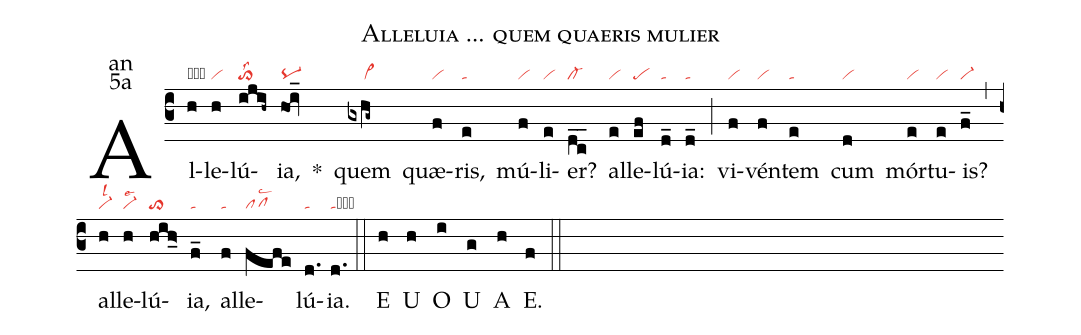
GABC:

name:Alleluia ... quem quaeris mulier;
office-part:an;
mode:5a;
nabc-lines:1;
%%
(c3) Al(h|obvilse6)le(h|vi)lú(ijih~|to>lss2){ia},(hoi_|pq-) <sp>*</sp>() quem(gxhg~|/////vi>) quæ(f|vi)ris,(e|ta) mú(f|vi)li(e|vi)er?(dc__|cl-) al(e|vi)le(ef|pe)lú(d_|ta){ia}:(d_|ta) (;) vi(f|vi)vén(f|vi)tem(e|ta) cum(d|vi) mór(e|vi)tu(e|vi)is?(f_|vi-) (,) al(h|vi-lsl2)le(h|vi-lse2)lú(hih>_0|to>){ia},(f_|ta) al(f|ta)le(fefe|pflsc2)lú(d.|ta){ia}.(d.|tacb) (::) <eu> E(h) U(h) O(i) U(g) A(h) E.(f) </eu>(::)
